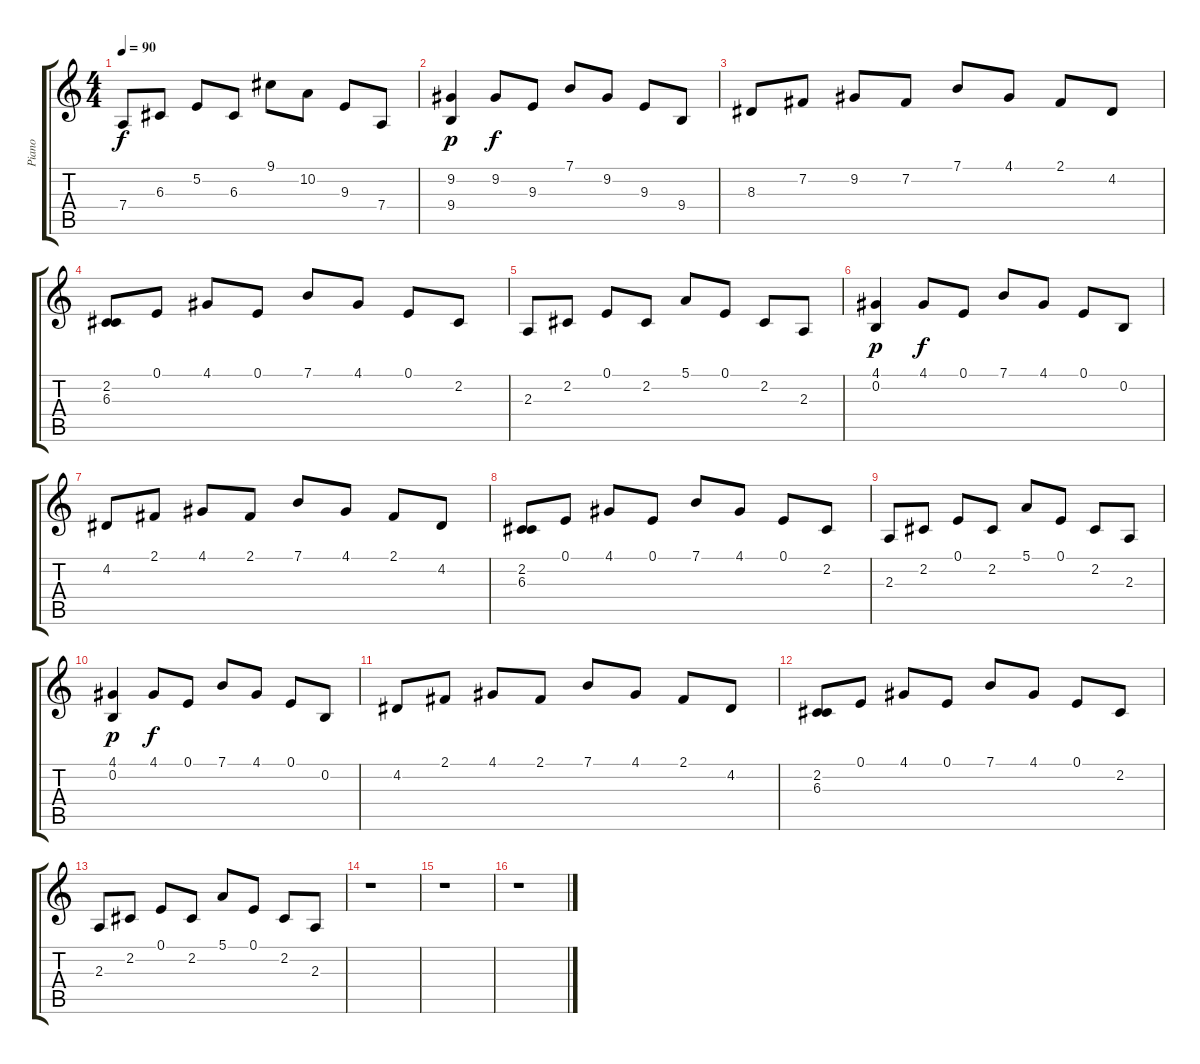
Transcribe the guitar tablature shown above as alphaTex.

\track ("Piano" "Piano") {instrument brightacousticpiano}
\staff {score tabs}
\tuning (E4 B3 G3 D3 A2 E2) {hide}
\ts (4 4)
\tempo 90
\clef g2
\ks c
7.4.8{dy f} 6.3.8 5.2.8 6.3.8 9.1.8 10.2.8 9.3.8 7.4.8 |
(9.2 9.4).4{dy p} 9.2.8{dy f} 9.3.8 7.1.8 9.2.8 9.3.8 9.4.8 |
8.3.8 7.2.8 9.2.8 7.2.8 7.1.8 4.1.8 2.1.8 4.2.8 |
(2.2 6.3).8 0.1.8 4.1.8 0.1.8 7.1.8 4.1.8 0.1.8 2.2.8 |
2.3.8 2.2.8 0.1.8 2.2.8 5.1.8 0.1.8 2.2.8 2.3.8 |
(4.1 0.2).4{dy p} 4.1.8{dy f} 0.1.8 7.1.8 4.1.8 0.1.8 0.2.8 |
4.2.8 2.1.8 4.1.8 2.1.8 7.1.8 4.1.8 2.1.8 4.2.8 |
(2.2 6.3).8 0.1.8 4.1.8 0.1.8 7.1.8 4.1.8 0.1.8 2.2.8 |
2.3.8 2.2.8 0.1.8 2.2.8 5.1.8 0.1.8 2.2.8 2.3.8 |
(4.1 0.2).4{dy p} 4.1.8{dy f} 0.1.8 7.1.8 4.1.8 0.1.8 0.2.8 |
4.2.8 2.1.8 4.1.8 2.1.8 7.1.8 4.1.8 2.1.8 4.2.8 |
(2.2 6.3).8 0.1.8 4.1.8 0.1.8 7.1.8 4.1.8 0.1.8 2.2.8 |
2.3.8 2.2.8 0.1.8 2.2.8 5.1.8 0.1.8 2.2.8 2.3.8 |
r.1 |
r.1 |
r.1
